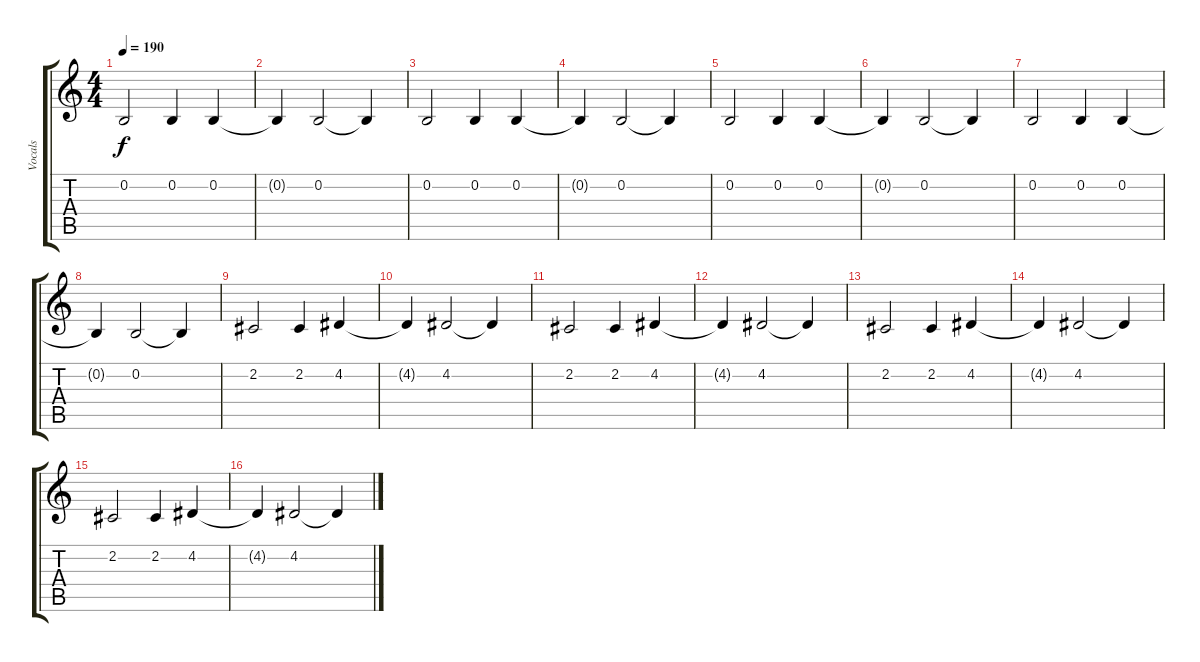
\track ("Vocals" "Vocals") {instrument violin}
\staff {score tabs}
\tuning (E4 B3 G3 D3 A2 E2) {hide}
\ts (4 4)
\tempo 190
\clef g2
\ks c
0.2.2{dy f volume 9} 0.2.4 0.2.4 |
0.2{t}.4 0.2.2 0.2{t}.4 |
0.2.2 0.2.4 0.2.4 |
0.2{t}.4 0.2.2 0.2{t}.4 |
0.2.2 0.2.4 0.2.4 |
0.2{t}.4 0.2.2 0.2{t}.4 |
0.2.2 0.2.4 0.2.4 |
0.2{t}.4 0.2.2 0.2{t}.4 |
2.2.2 2.2.4 4.2.4 |
4.2{t}.4 4.2.2 4.2{t}.4 |
2.2.2 2.2.4 4.2.4 |
4.2{t}.4 4.2.2 4.2{t}.4 |
2.2.2 2.2.4 4.2.4 |
4.2{t}.4 4.2.2 4.2{t}.4 |
2.2.2 2.2.4 4.2.4 |
4.2{t}.4 4.2.2 4.2{t}.4
